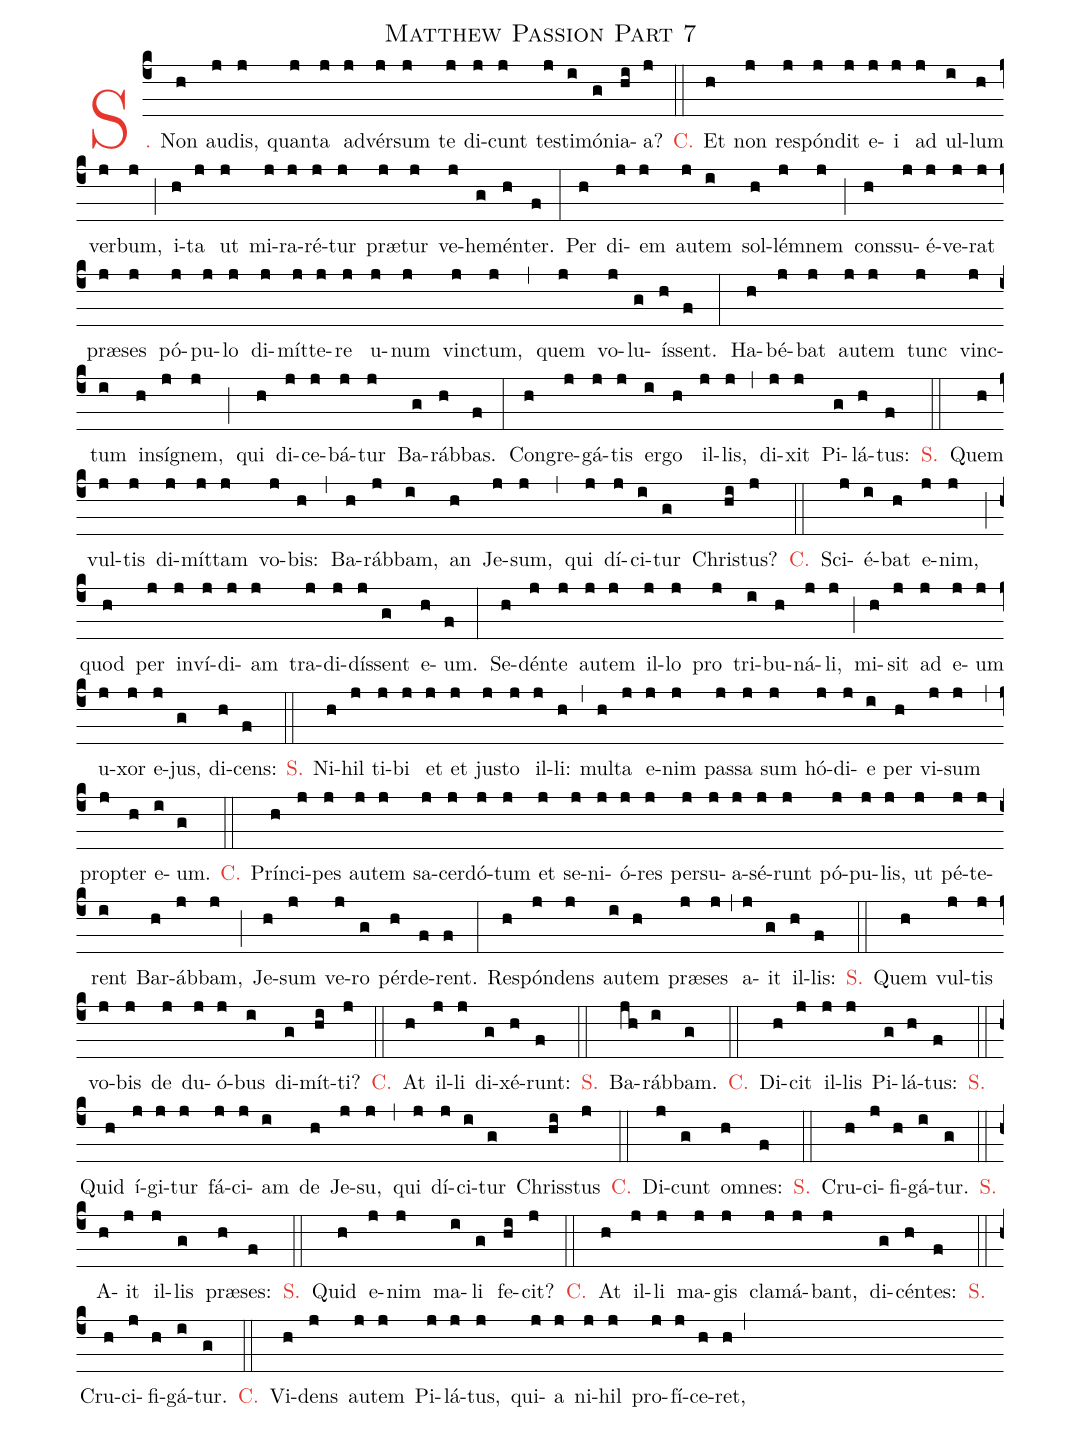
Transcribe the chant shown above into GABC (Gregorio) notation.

name:Matthew Passion Part 7;
%%
(c4) <c>S.</c> Non(h) au(j)dis,(j) quan(j)ta(j) ad(j)vér(j)sum(j) te(j) di(j)cunt(j) tes(j)ti(i)mó(g)nia(hi)a?(j) <c>C.</c>(::) Et(h) non(j) res(j)pón(j)dit(j) e(j)i(j) ad(j) ul(i)lum(h) ver(j)bum,(j) (;) i(h)ta(j) ut(j) mi(j)ra(j)ré(j)tur(j) pr<sp>ae</sp>(j)tur(j) ve(j)he(g)mén(h)ter.(f) (:) Per(h) di(j)em(j) au(j)tem(i) sol(h)lém(j)nem(j) (;) cons(h)su(j)é(j)ve(j)rat(j) pr<sp>ae</sp>(j)ses(j) pó(j)pu(j)lo(j) di(j)mít(j)te(j)re(j) u(j)num(j) vinc(j)tum,(j) (,) quem(j) vo(j)lu(g)ís(h)sent.(f) (:) Ha(h)bé(j)bat(j) au(j)tem(j) tunc(j) vinc(j)tum(i) in(h)síg(j)nem,(j) (;) qui(h) di(j)ce(j)bá(j)tur(j) Ba(g)ráb(h)bas.(f) (:) Con(h)gre(j)gá(j)tis(j) er(i)go(h) il(j)lis,(j) (,) di(j)xit(j) Pi(g)lá(h)tus:(f) <c>S.</c>(::) Quem(h) vul(j)tis(j) di(j)mít(j)tam(j) vo(j)bis:(h) (,) Ba(h)ráb(j)bam,(i) an(h) Je(j)sum,(j) (,) qui(j) dí(j)ci(i)tur(g) Chris(hi)tus?(j) <c>C.</c>(::) Sci(j)é(i)bat(h) e(j)nim,(j) (;) quod(h) per(j) in(j)ví(j)di(j)am(j) tra(j)di(j)dís(j)sent(g) e(h)um.(f) (:) Se(h)dén(j)te(j) au(j)tem(j) il(j)lo(j) pro(j) tri(i)bu(h)ná(j)li,(j) (;) mi(h)sit(j) ad(j) e(j)um(j) u(j)xor(j) e(j)jus,(g) di(h)cens:(f) <c>S.</c>(::) Ni(h)hil(j) ti(j)bi(j) et(j) et(j) jus(j)to(j) il(j)li:(h) (,) mul(h)ta(j) e(j)nim(j) pas(j)sa(j) sum(j) hó(j)di(j)e(i) per(h) vi(j)sum(j) (,) prop(j)ter(h) e(i)um.(g) <c>C.</c>(::) Prín(h)ci(j)pes(j) au(j)tem(j) sa(j)cer(j)dó(j)tum(j) et(j) se(j)ni(j)ó(j)res(j) per(j)su(j)a(j)sé(j)runt(j) pó(j)pu(j)lis,(j) ut(j) pé(j)te(j)rent(i) Bar(h)áb(j)bam,(j) (;) Je(h)sum(j) ve(j)ro(g) pér(h)de(f)rent.(f) (:) Res(h)pón(j)dens(j) au(i)tem(h) pr<sp>ae</sp>(j)ses(j) (,) a(j)it(g) il(h)lis:(f) <c>S.</c>(::) Quem(h) vul(j)tis(j) vo(j)bis(j) de(j) du(j)ó(j)bus(i) di(g)mít(hi)ti?(j) <c>C.</c>(::) At(h) il(j)li(j) di(g)xé(h)runt:(f) <c>S.</c>(::) Ba(jh)ráb(i)bam.(g) <c>C.</c>(::) Di(h)cit(j) il(j)lis(j) Pi(g)lá(h)tus:(f) <c>S.</c>(::) Quid(h) í(j)gi(j)tur(j) fá(j)ci(j)am(i) de(h) Je(j)su,(j) (,) qui(j) dí(j)ci(i)tur(g) Chris(hi)stus(j) <c>C.</c>(::) Di(j)cunt(g) om(h)nes:(f) <c>S.</c>(::) Cru(h)ci(j)fi(h)gá(i)tur.(g) <c>S.</c>(::) A(h)it(j) il(j)lis(g) pr<sp>ae</sp>(h)ses:(f) <c>S.</c>(::) Quid(h) e(j)nim(j) ma(i)li(g) fe(hi)cit?(j) <c>C.</c>(::) At(h) il(j)li(j) ma(j)gis(j) cla(j)má(j)bant,(j) di(g)cén(h)tes:(f) <c>S.</c>(::) Cru(h)ci(j)fi(h)gá(i)tur.(g) <c>C.</c>(::) Vi(h)dens(j) au(j)tem(j) Pi(j)lá(j)tus,(j) qui(j)a(j) ni(j)hil(j) pro(j)fí(j)ce(h)ret,(h) (,)
